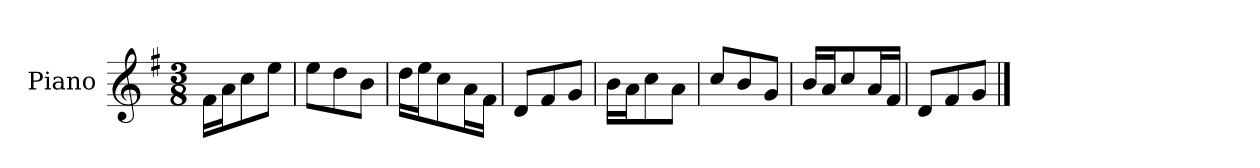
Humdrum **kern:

**kern
*part1
*staff1
*I"Piano
*I'P-no
*clefG2
*k[f#]
*M3/8
*MM90
=1
16f#\LL
16a\J
8cc\
8ee\J
=2
8ee\L
8dd\
8b\J
=3
16dd\LL
16ee\J
8cc\
16a\L
16f#\JJ
=4
8d/L
8f#/
8g/J
=5
16b\LL
16a\J
8cc\
8a\J
=6
8cc/L
8b/
8g/J
=7
16b/LL
16a/J
8cc/
16a/L
16f#/JJ
=8
8d/L
8f#/
8g/J
==
*-
